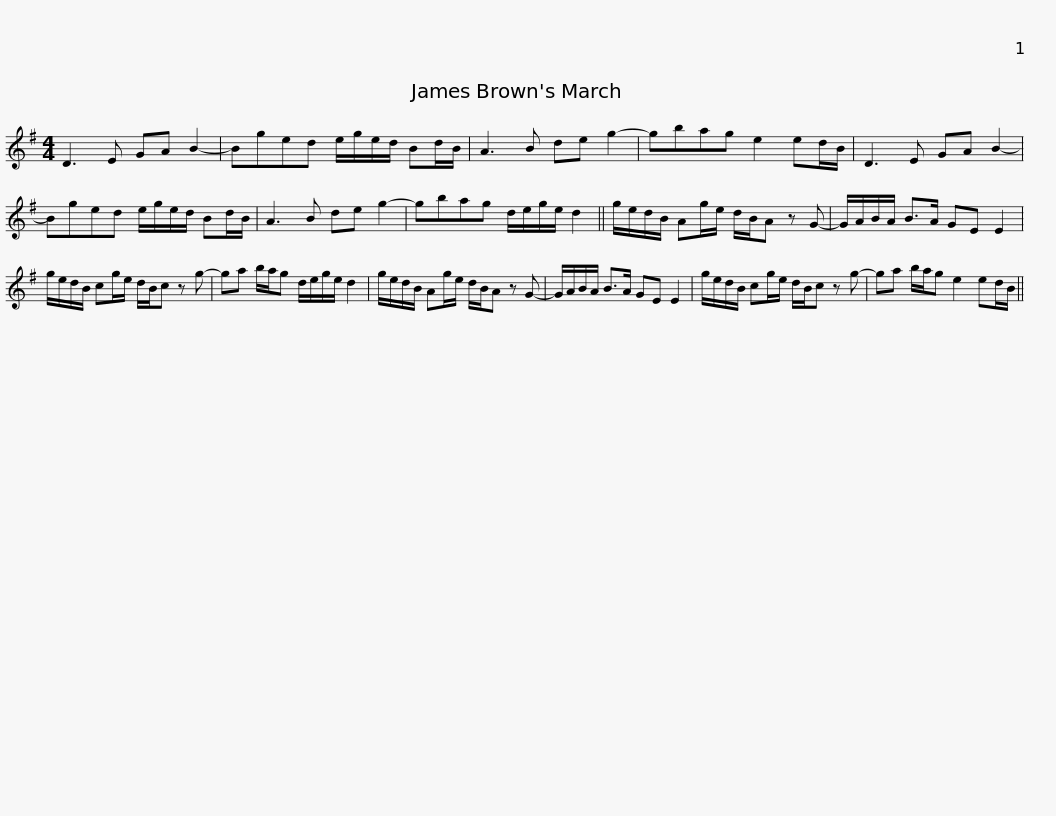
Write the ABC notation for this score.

X:1
L:1/8
M:4/4
I:linebreak $
K:G
V:1 treble
V:1
 D3 E GA B2- | Bged e/g/e/d/ Bd/B/ | A3 B de g2- | gbag e2 ed/B/ | D3 E GA B2- |$ %5
 Bged e/g/e/d/ Bd/B/ | A3 B de g2- | gbag d/e/g/e/ d2 || g/e/d/B/ Ag/e/ d/B/A z G- |$ G/A/B/A/ B>A GE E2 | %10
 g/e/d/B/ cg/e/ d/B/c z g- | ga b/a/g d/e/g/e/ d2 | g/e/d/B/ Ag/e/ d/B/A z G- |$ G/A/B/A/ B>A GE E2 | g/e/d/B/ cg/e/ d/B/c z g- | %15
 ga b/a/g e2 ed/B/ || %16
